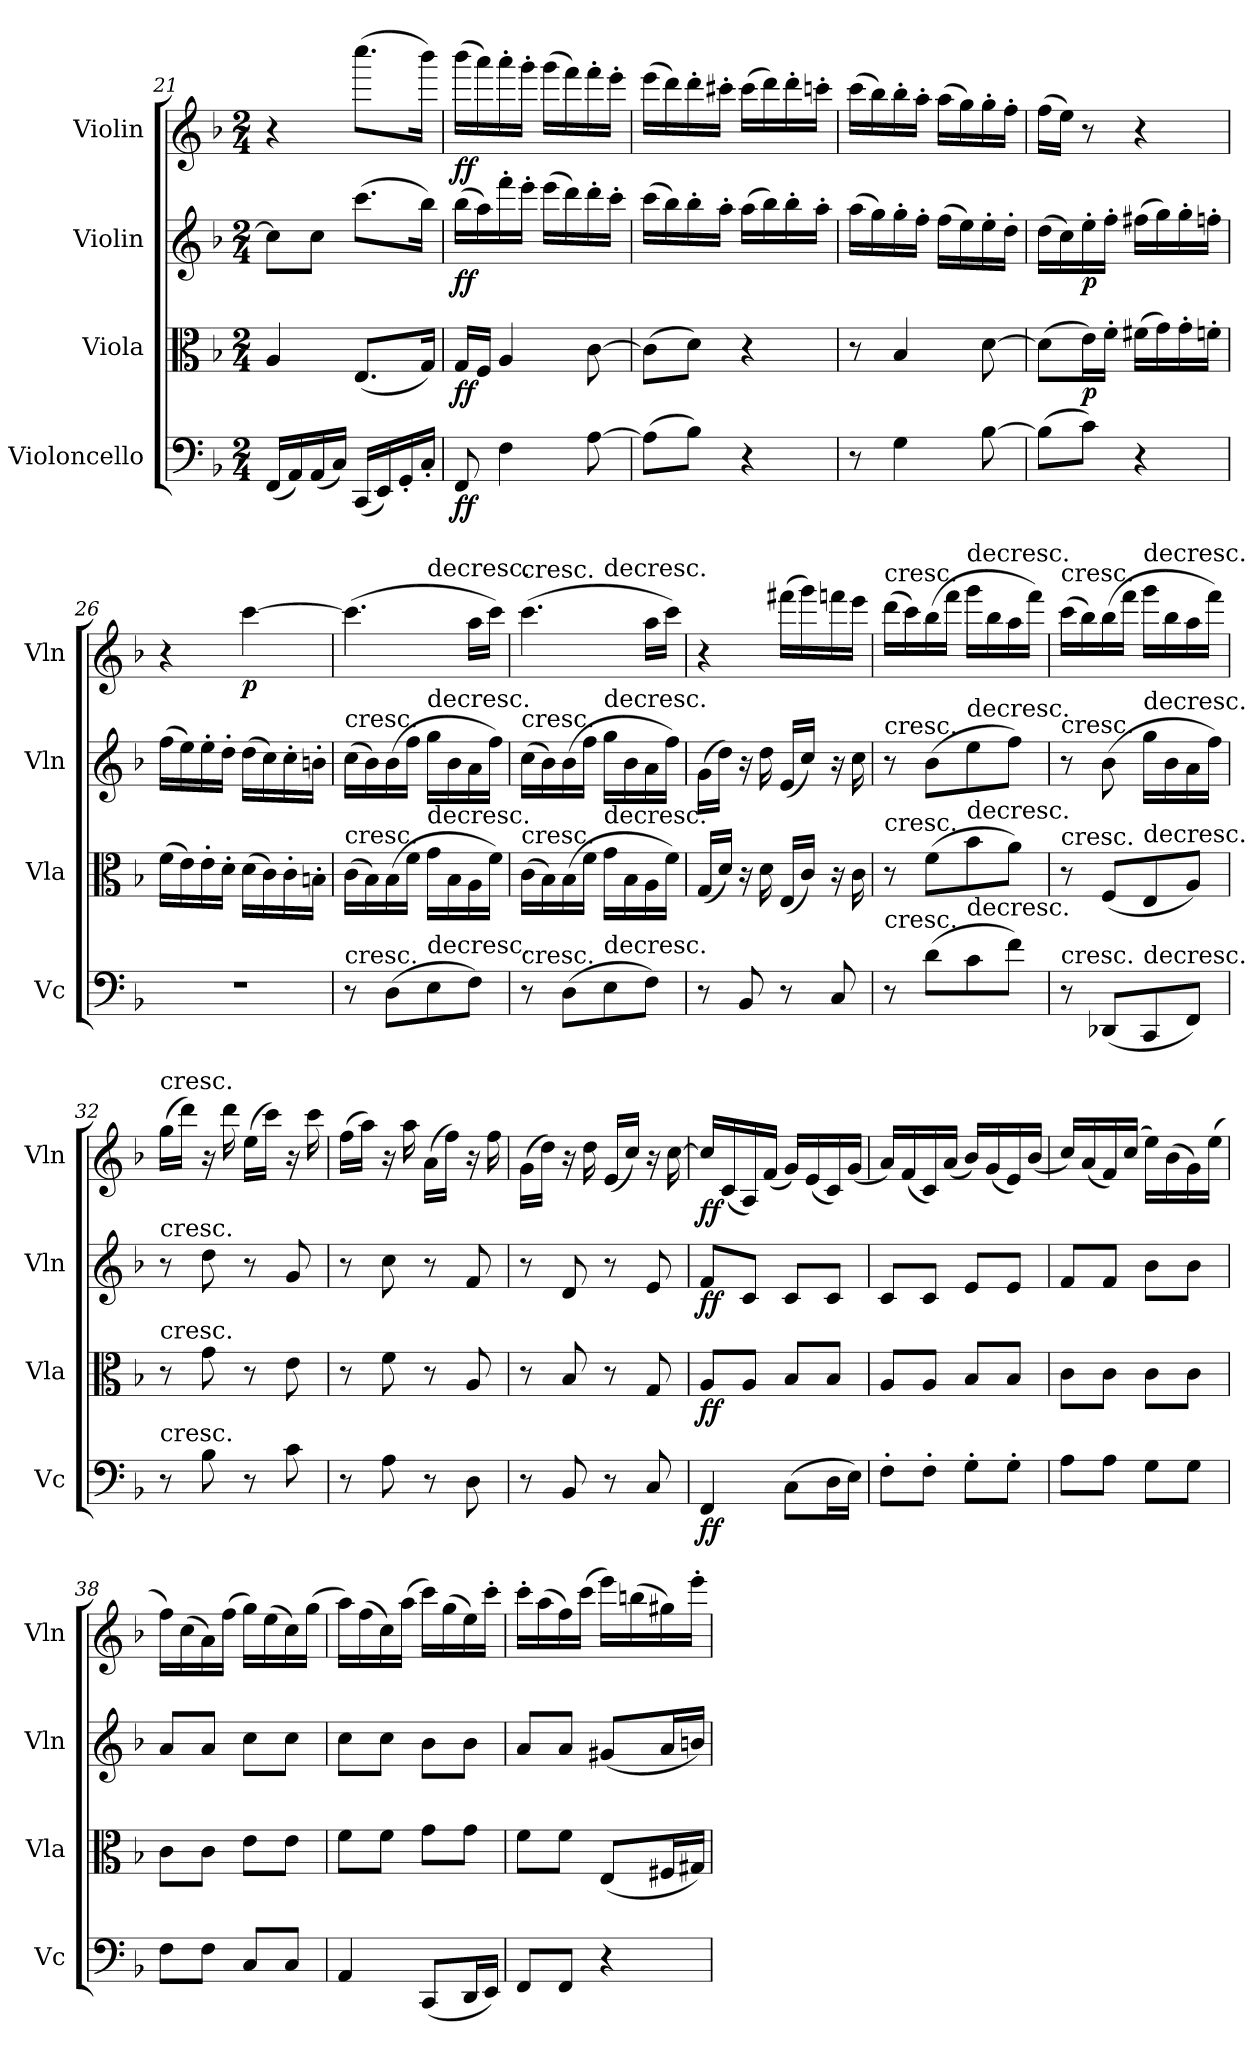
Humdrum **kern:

**kern	**dynam	**kern	**dynam	**kern	**dynam	**kern	**dynam
*part4	*part4	*part3	*part3	*part2	*part2	*part1	*part1
*staff4	*staff4	*staff3	*staff3	*staff2	*staff2	*staff1	*staff1
*I"Violoncello	*	*I"Viola	*	*I"Violin	*	*I"Violin	*
*I'Vc	*	*I'Vla	*	*I'Vln	*	*I'Vln	*
*clefF4	*	*clefC3	*	*clefG2	*	*clefG2	*
*k[b-]	*	*k[b-]	*	*k[b-]	*	*k[b-]	*
*F:	*	*F:	*	*F:	*	*F:	*
*M2/4	*	*M2/4	*	*M2/4	*	*M2/4	*
=21	=21	=21	=21	=21	=21	=21	=21
(16FF/LL	.	4A/	.	8cc\L]	.	4r	.
16AA/)	.	.	.	.	.	.	.
(16AA/	.	.	.	8cc\J	.	.	.
16C/JJ)	.	.	.	.	.	.	.
(16CC/LL	.	(8.E/L	.	(8.ccc\L	.	(8.cccc\L	.
16EE/)	.	.	.	.	.	.	.
16GG'/	.	.	.	.	.	.	.
16C'/JJ	.	16G/Jk)	.	16bb-\Jk)	.	16bbb-\Jk)	.
=22	=22	=22	=22	=22	=22	=22	=22
8FF/	ff	16G/LL	ff	(16bb-\LL	ff	(16bbb-\LL	ff
.	.	16F/JJ	.	16aa\)	.	16aaa\)	.
4F\	.	4A/	.	16fff'\	.	16aaa'\	.
.	.	.	.	16eee'\JJ	.	16ggg'\JJ	.
.	.	.	.	(16eee\LL	.	(16ggg\LL	.
.	.	.	.	16ddd\)	.	16fff\)	.
[8A\	.	[8c\	.	16ddd'\	.	16fff'\	.
.	.	.	.	16ccc'\JJ	.	16eee'\JJ	.
=23	=23	=23	=23	=23	=23	=23	=23
(8A\L]	.	(8c\L]	.	(16ccc\LL	.	(16eee\LL	.
.	.	.	.	16bb-\)	.	16ddd\)	.
8B-\J)	.	8d\J)	.	16bb-'\	.	16ddd'\	.
.	.	.	.	16aa'\JJ	.	16ccc#X'\JJ	.
4r	.	4r	.	(16aa\LL	.	(16ccc#\LL	.
.	.	.	.	16bb-\)	.	16ddd\)	.
.	.	.	.	16bb-'\	.	16ddd'\	.
.	.	.	.	16aa'\JJ	.	16cccn'\JJ	.
=24	=24	=24	=24	=24	=24	=24	=24
8r	.	8r	.	(16aa\LL	.	(16ccc\LL	.
.	.	.	.	16gg\)	.	16bb-\)	.
4G\	.	4B-/	.	16gg'\	.	16bb-'\	.
.	.	.	.	16ff'\JJ	.	16aa'\JJ	.
.	.	.	.	(16ff\LL	.	(16aa\LL	.
.	.	.	.	16ee\)	.	16gg\)	.
[8B-\	.	[8d\	.	16ee'\	.	16gg'\	.
.	.	.	.	16dd'\JJ	.	16ff'\JJ	.
=25	=25	=25	=25	=25	=25	=25	=25
(8B-\L]	.	(8d\L]	.	(16dd\LL	.	(16ff\LL	.
.	.	.	.	16cc\)	.	16ee\JJ)	.
8c\J)	.	16e\L)	p	16ee'\	p	8r	.
.	.	16f'\JJ	.	16ff'\JJ	.	.	.
4r	.	(16f#X\LL	.	(16ff#X\LL	.	4r	.
.	.	16g\)	.	16gg\)	.	.	.
.	.	16g'\	.	16gg'\	.	.	.
.	.	16fn'\JJ	.	16ffn'\JJ	.	.	.
=26	=26	=26	=26	=26	=26	=26	=26
2r	.	(16f\LL	.	(16ff\LL	.	4r	.
.	.	16e\)	.	16ee\)	.	.	.
.	.	16e'\	.	16ee'\	.	.	.
.	.	16d'\JJ	.	16dd'\JJ	.	.	.
.	.	(16d\LL	.	(16dd\LL	.	[4ccc\	p
.	.	16c\)	.	16cc\)	.	.	.
.	.	16c'\	.	16cc'\	.	.	.
.	.	16Bn'\JJ	.	16bn'\JJ	.	.	.
=27	=27	=27	=27	=27	=27	=27	=27
!	!	!	!	!	!	!LO:TX:t=cresc.	!
!	!	!	!	!LO:TX:t=cresc.	!	!	!
!	!	!LO:TX:t=cresc.	!	!	!	!	!
!LO:TX:t=cresc.	!	!	!	!	!	!	!
*	*	*	*	*	*	*^	*
8r	.	(16c\LL	.	(16cc\LL	.	(4.ccc\]	4ryy	.
.	.	16B-\)	.	16b-\)	.	.	.	.
(8D\L	.	(16B-\	.	(16b-\	.	.	.	.
.	.	16f\JJ	.	16ff\JJ	.	.	.	.
!	!	!	!	!	!	!	!LO:TX:t=decresc.	!
!	!	!	!	!LO:TX:t=decresc.	!	!	!	!
!	!	!LO:TX:t=decresc.	!	!	!	!	!	!
!LO:TX:t=decresc.	!	!	!	!	!	!	!	!
8E\	.	16g\LL	.	16gg\LL	.	.	4ryy	.
.	.	16B-\	.	16b-\	.	.	.	.
8F\J)	.	16A\	.	16a\	.	16aa\LL	.	.
.	.	16f\JJ)	.	16ff\JJ)	.	16ccc\JJ)	.	.
=28	=28	=28	=28	=28	=28	=28	=28	=28
!	!	!	!	!	!	!LO:TX:t=cresc.	!	!
!	!	!	!	!LO:TX:t=cresc.	!	!	!	!
!	!	!LO:TX:t=cresc.	!	!	!	!	!	!
!LO:TX:t=cresc.	!	!	!	!	!	!	!	!
8r	.	(16c\LL	.	(16cc\LL	.	(4.ccc\	4ryy	.
.	.	16B-\)	.	16b-\)	.	.	.	.
(8D\L	.	(16B-\	.	(16b-\	.	.	.	.
.	.	16f\JJ	.	16ff\JJ	.	.	.	.
!	!	!	!	!	!	!	!LO:TX:t=decresc.	!
!	!	!	!	!LO:TX:t=decresc.	!	!	!	!
!	!	!LO:TX:t=decresc.	!	!	!	!	!	!
!LO:TX:t=decresc.	!	!	!	!	!	!	!	!
8E\	.	16g\LL	.	16gg\LL	.	.	4ryy	.
.	.	16B-\	.	16b-\	.	.	.	.
8F\J)	.	16A\	.	16a\	.	16aa\LL	.	.
.	.	16f\JJ)	.	16ff\JJ)	.	16ccc\JJ)	.	.
*	*	*	*	*	*	*v	*v	*
=29	=29	=29	=29	=29	=29	=29	=29
8r	.	(16G/LL	.	(16g\LL	.	4r	.
.	.	16d/JJ)	.	16dd\JJ)	.	.	.
8BB-/	.	16r	.	16r	.	.	.
.	.	16d\	.	16dd\	.	.	.
8r	.	(16E/LL	.	(16e/LL	.	(16fff#X\LL	.
.	.	16c/JJ)	.	16cc/JJ)	.	16ggg\)	.
8C/	.	16r	.	16r	.	16fffn\	.
.	.	16c\	.	16cc\	.	16eee\JJ	.
=30	=30	=30	=30	=30	=30	=30	=30
!	!	!	!	!	!	!LO:TX:t=cresc.	!
!	!	!	!	!LO:TX:t=cresc.	!	!	!
!	!	!LO:TX:t=cresc.	!	!	!	!	!
!LO:TX:t=cresc.	!	!	!	!	!	!	!
8r	.	8r	.	8r	.	(16ddd\LL	.
.	.	.	.	.	.	16ccc\)	.
(8d\L	.	(8f\L	.	(8b-\L	.	(16bb-\	.
.	.	.	.	.	.	16fff\JJ	.
!	!	!	!	!	!	!LO:TX:t=decresc.	!
!	!	!	!	!LO:TX:t=decresc.	!	!	!
!	!	!LO:TX:t=decresc.	!	!	!	!	!
!LO:TX:t=decresc.	!	!	!	!	!	!	!
8c\	.	8b-\	.	8ee\	.	16ggg\LL	.
.	.	.	.	.	.	16bb-\	.
8f\J)	.	8a\J)	.	8ff\J)	.	16aa\	.
.	.	.	.	.	.	16fff\JJ)	.
=31	=31	=31	=31	=31	=31	=31	=31
!	!	!	!	!	!	!LO:TX:t=cresc.	!
!	!	!	!	!LO:TX:t=cresc.	!	!	!
!	!	!LO:TX:t=cresc.	!	!	!	!	!
!LO:TX:t=cresc.	!	!	!	!	!	!	!
8r	.	8r	.	8r	.	(16ccc\LL	.
.	.	.	.	.	.	16bb-\)	.
(8DD-X/L	.	(8F/L	.	(8b-\	.	(16bb-\	.
.	.	.	.	.	.	16fff\JJ	.
!	!	!	!	!	!	!LO:TX:t=decresc.	!
!	!	!	!	!LO:TX:t=decresc.	!	!	!
!	!	!LO:TX:t=decresc.	!	!	!	!	!
!LO:TX:t=decresc.	!	!	!	!	!	!	!
8CC/	.	8E/	.	16gg\LL	.	16ggg\LL	.
.	.	.	.	16b-\	.	16bb-\	.
8FF/J)	.	8A/J)	.	16a\	.	16aa\	.
.	.	.	.	16ff\JJ)	.	16fff\JJ)	.
=32	=32	=32	=32	=32	=32	=32	=32
!	!	!	!	!	!	!LO:TX:t=cresc.	!
!	!	!	!	!LO:TX:t=cresc.	!	!	!
!	!	!LO:TX:t=cresc.	!	!	!	!	!
!LO:TX:t=cresc.	!	!	!	!	!	!	!
8r	.	8r	.	8r	.	(16gg\LL	.
.	.	.	.	.	.	16ddd\JJ)	.
8B-\	.	8g\	.	8dd\	.	16r	.
.	.	.	.	.	.	16ddd\	.
8r	.	8r	.	8r	.	(16ee\LL	.
.	.	.	.	.	.	16ccc\JJ)	.
8c\	.	8e\	.	8g/	.	16r	.
.	.	.	.	.	.	16ccc\	.
=33	=33	=33	=33	=33	=33	=33	=33
8r	.	8r	.	8r	.	(16ff\LL	.
.	.	.	.	.	.	16aa\JJ)	.
8A\	.	8f\	.	8cc\	.	16r	.
.	.	.	.	.	.	16aa\	.
8r	.	8r	.	8r	.	(16a\LL	.
.	.	.	.	.	.	16ff\JJ)	.
8D\	.	8A/	.	8f/	.	16r	.
.	.	.	.	.	.	16ff\	.
=34	=34	=34	=34	=34	=34	=34	=34
8r	.	8r	.	8r	.	(16g\LL	.
.	.	.	.	.	.	16dd\JJ)	.
8BB-/	.	8B-/	.	8d/	.	16r	.
.	.	.	.	.	.	16dd\	.
8r	.	8r	.	8r	.	(16e/LL	.
.	.	.	.	.	.	16cc/JJ)	.
8C/	.	8G/	.	8e/	.	16r	.
.	.	.	.	.	.	[16cc\	.
=35	=35	=35	=35	=35	=35	=35	=35
4FF/	ff	8A/L	ff	8f/L	ff	16cc/LL]	ff
.	.	.	.	.	.	(16c/	.
.	.	8A/J	.	8c/J	.	16A/)	.
.	.	.	.	.	.	(16f/JJ	.
(8C\L	.	8B-/L	.	8c/L	.	16g/LL)	.
.	.	.	.	.	.	(16e/	.
16D\L	.	8B-/J	.	8c/J	.	16c/)	.
16E\JJ)	.	.	.	.	.	(16g/JJ	.
=36	=36	=36	=36	=36	=36	=36	=36
8F'\L	.	8A/L	.	8c/L	.	16a/LL)	.
.	.	.	.	.	.	(16f/	.
8F'\J	.	8A/J	.	8c/J	.	16c/)	.
.	.	.	.	.	.	(16a/JJ	.
8G'\L	.	8B-/L	.	8e/L	.	16b-/LL)	.
.	.	.	.	.	.	(16g/	.
8G'\J	.	8B-/J	.	8e/J	.	16e/)	.
.	.	.	.	.	.	(16b-/JJ	.
=37	=37	=37	=37	=37	=37	=37	=37
8A\L	.	8c\L	.	8f/L	.	16cc/LL)	.
.	.	.	.	.	.	(16a/	.
8A\J	.	8c\J	.	8f/J	.	16f/)	.
.	.	.	.	.	.	(16cc/JJ	.
8G\L	.	8c\L	.	8b-\L	.	16ee\LL)	.
.	.	.	.	.	.	(16b-\	.
8G\J	.	8c\J	.	8b-\J	.	16g\)	.
.	.	.	.	.	.	(16ee\JJ	.
=38	=38	=38	=38	=38	=38	=38	=38
8F\L	.	8c\L	.	8a/L	.	16ff\LL)	.
.	.	.	.	.	.	(16cc\	.
8F\J	.	8c\J	.	8a/J	.	16a\)	.
.	.	.	.	.	.	(16ff\JJ	.
8C/L	.	8e\L	.	8cc\L	.	16gg\LL)	.
.	.	.	.	.	.	(16ee\	.
8C/J	.	8e\J	.	8cc\J	.	16cc\)	.
.	.	.	.	.	.	(16gg\JJ	.
=39	=39	=39	=39	=39	=39	=39	=39
4AA/	.	8f\L	.	8cc\L	.	16aa\LL)	.
.	.	.	.	.	.	(16ff\	.
.	.	8f\J	.	8cc\J	.	16cc\)	.
.	.	.	.	.	.	(16aa\JJ	.
(8CC/L	.	8g\L	.	8b-\L	.	16ccc\LL)	.
.	.	.	.	.	.	(16gg\	.
16DD/L	.	8g\J	.	8b-\J	.	16ee\)	.
16EE/JJ)	.	.	.	.	.	16ccc'\JJ	.
=40	=40	=40	=40	=40	=40	=40	=40
8FF/L	.	8f\L	.	8a/L	.	16ccc'\LL	.
.	.	.	.	.	.	(16aa\	.
8FF/J	.	8f\J	.	8a/J	.	16ff\)	.
.	.	.	.	.	.	(16ccc\JJ	.
4r	.	(8E/L	.	(8g#X/L	.	16eee\LL)	.
.	.	.	.	.	.	(16bbn\	.
.	.	16F#X/L	.	16a/L	.	16gg#X\)	.
.	.	16G#X/JJ)	.	16bn/JJ)	.	16eee'\JJ	.
=	=	=	=	=	=	=	=
*-	*-	*-	*-	*-	*-	*-	*-
